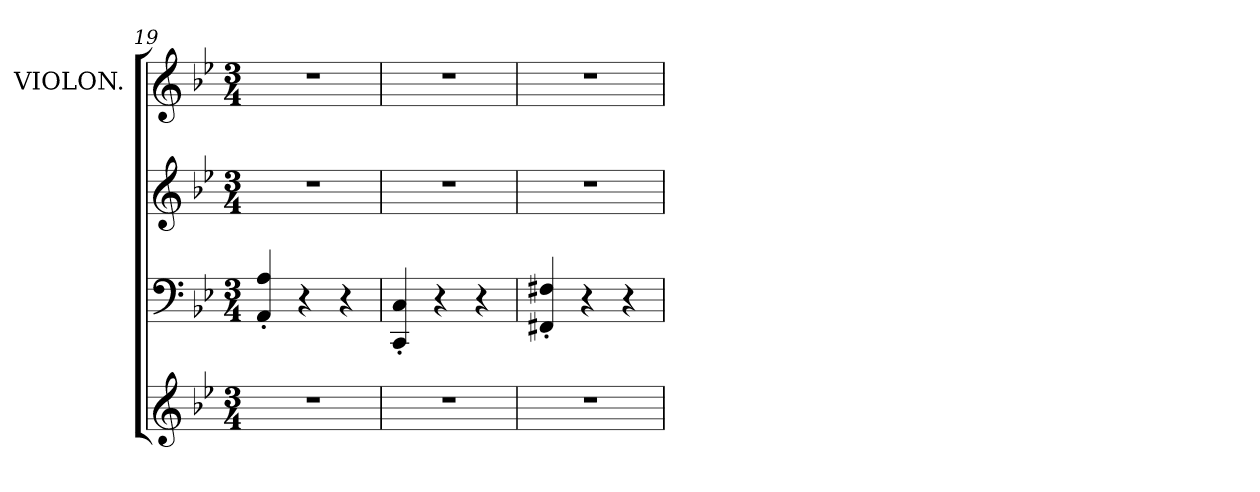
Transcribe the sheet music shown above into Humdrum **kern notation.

**kern	**kern	**kern	**kern
*part3	*part2	*part2	*part1
*staff4	*staff3	*staff2	*staff1
*	*	*	*I"VIOLON.
*clefG2	*clefF4	*clefG2	*clefG2
*k[b-e-]	*k[b-e-]	*k[b-e-]	*k[b-e-]
*B-:	*B-:	*B-:	*B-:
*M3/4	*M3/4	*M3/4	*M3/4
=19	=19	=19	=19
!LO:N:vis=1	!	!LO:N:vis=1	!LO:N:vis=1
2.r	4AA/'< 4A/'<	2.r	2.r
.	4r	.	.
.	4r	.	.
=20	=20	=20	=20
!LO:N:vis=1	!	!LO:N:vis=1	!LO:N:vis=1
2.r	4CC/'< 4C/'<	2.r	2.r
.	4r	.	.
.	4r	.	.
=21	=21	=21	=21
!LO:N:vis=1	!	!LO:N:vis=1	!LO:N:vis=1
2.r	4FF#X/'< 4F#X/'<	2.r	2.r
.	4r	.	.
.	4r	.	.
=	=	=	=
*-	*-	*-	*-
